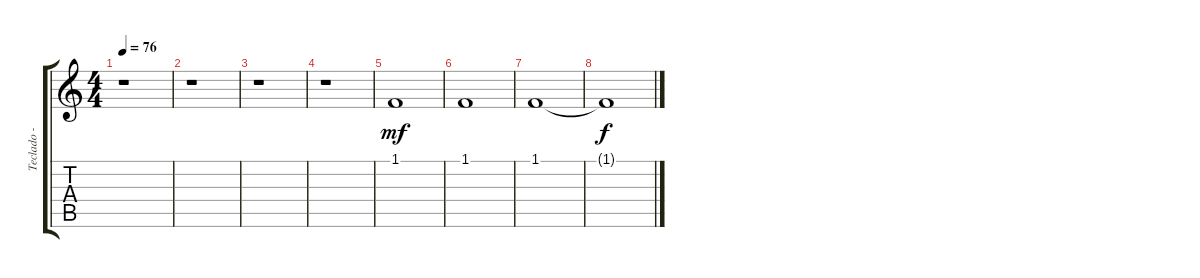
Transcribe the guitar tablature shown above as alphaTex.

\track ("Teclado - Cuerdas" "Teclado - ") {instrument synthstrings1}
\staff {score tabs}
\tuning (E4 B3 G3 D3 A2 E2) {hide}
\ts (4 4)
\tempo 76
\clef g2
\ks c
r.1{dy mp} |
r.1 |
r.1 |
r.1 |
1.1.1{dy mf} |
1.1.1 |
1.1.1 |
1.1{t}.1{dy f}
